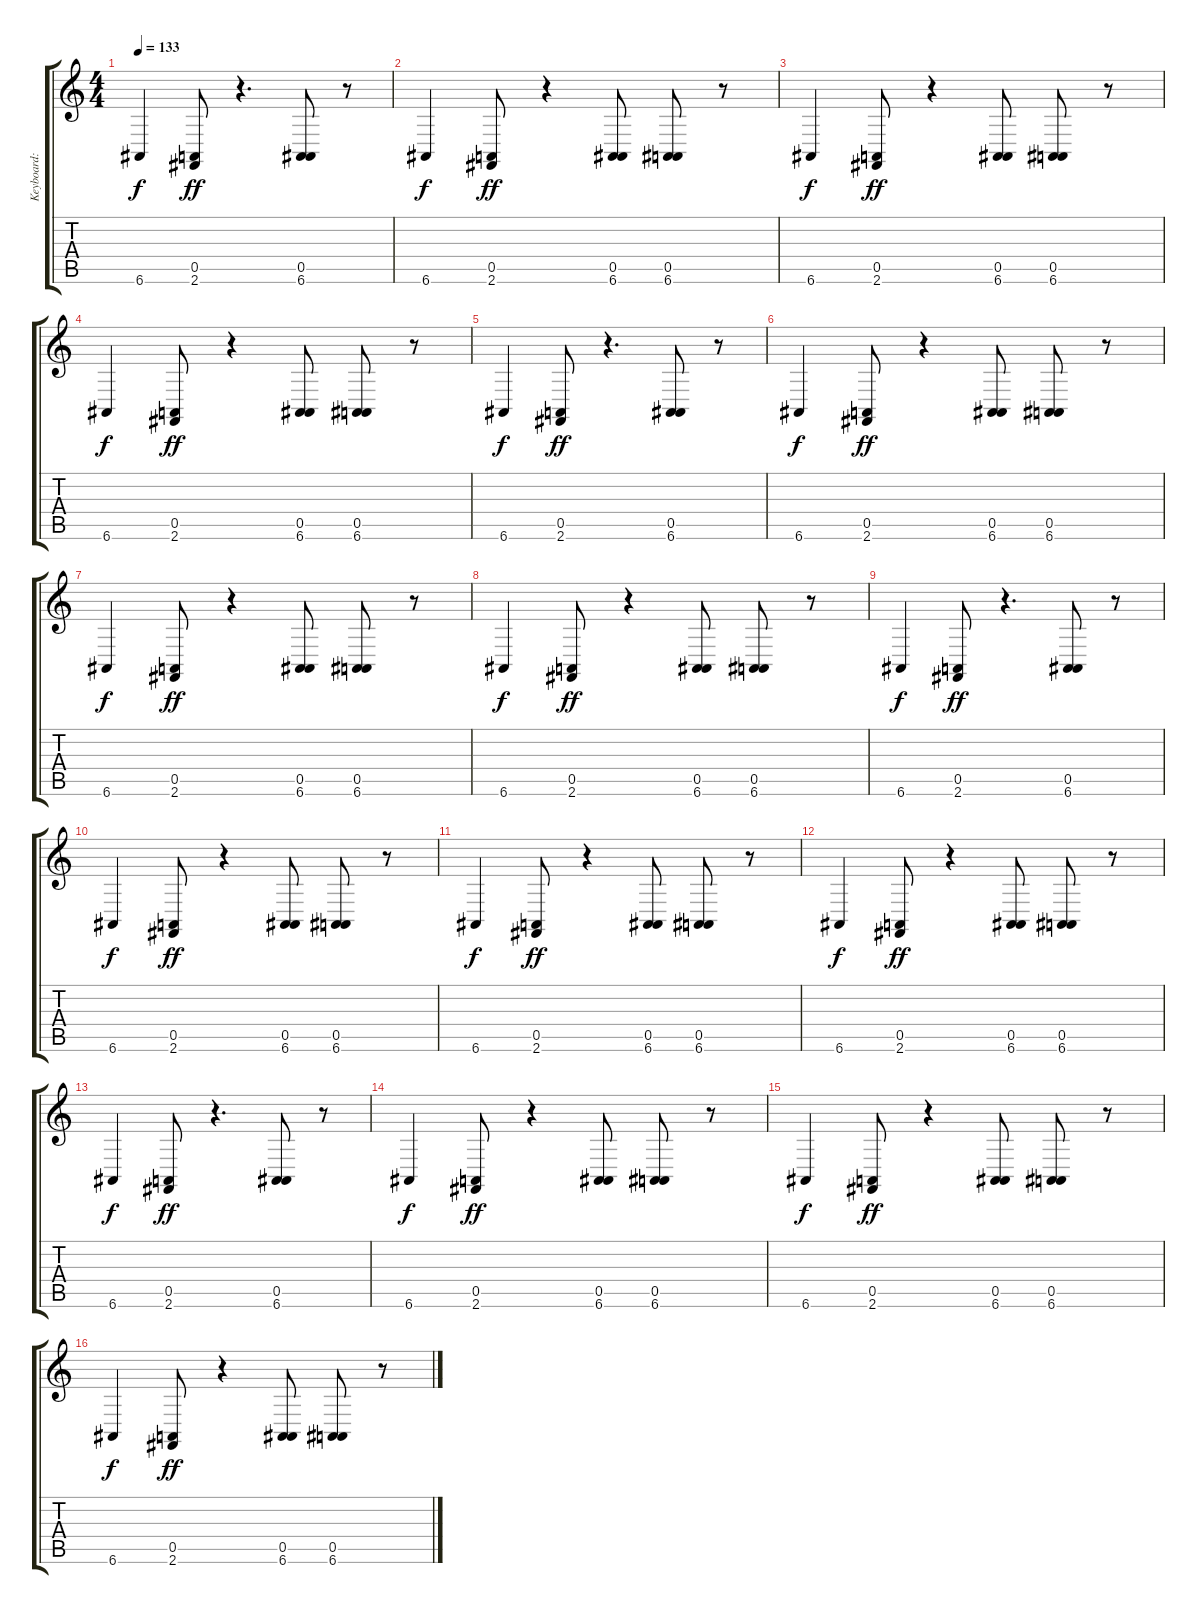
\track ("Keyboard: Chris Pittman" "Keyboard: ") {instrument honkytonkpiano}
\staff {score tabs}
\tuning (E4 B3 G3 D3 A2 E2) {hide}
\ts (4 4)
\tempo 133
\clef g2
\ks c
6.6.4{dy f} (0.5 2.6).8{dy ff} r.4{d} (0.5 6.6).8 r.8 |
6.6.4{dy f} (0.5 2.6).8{dy ff} r.4 (0.5 6.6).8 (0.5 6.6).8 r.8 |
6.6.4{dy f} (0.5 2.6).8{dy ff} r.4 (0.5 6.6).8 (0.5 6.6).8 r.8 |
6.6.4{dy f} (0.5 2.6).8{dy ff} r.4 (0.5 6.6).8 (0.5 6.6).8 r.8 |
6.6.4{dy f} (0.5 2.6).8{dy ff} r.4{d} (0.5 6.6).8 r.8 |
6.6.4{dy f} (0.5 2.6).8{dy ff} r.4 (0.5 6.6).8 (0.5 6.6).8 r.8 |
6.6.4{dy f} (0.5 2.6).8{dy ff} r.4 (0.5 6.6).8 (0.5 6.6).8 r.8 |
6.6.4{dy f} (0.5 2.6).8{dy ff} r.4 (0.5 6.6).8 (0.5 6.6).8 r.8 |
6.6.4{dy f} (0.5 2.6).8{dy ff} r.4{d} (0.5 6.6).8 r.8 |
6.6.4{dy f} (0.5 2.6).8{dy ff} r.4 (0.5 6.6).8 (0.5 6.6).8 r.8 |
6.6.4{dy f} (0.5 2.6).8{dy ff} r.4 (0.5 6.6).8 (0.5 6.6).8 r.8 |
6.6.4{dy f} (0.5 2.6).8{dy ff} r.4 (0.5 6.6).8 (0.5 6.6).8 r.8 |
6.6.4{dy f} (0.5 2.6).8{dy ff} r.4{d} (0.5 6.6).8 r.8 |
6.6.4{dy f} (0.5 2.6).8{dy ff} r.4 (0.5 6.6).8 (0.5 6.6).8 r.8 |
6.6.4{dy f} (0.5 2.6).8{dy ff} r.4 (0.5 6.6).8 (0.5 6.6).8 r.8 |
6.6.4{dy f} (0.5 2.6).8{dy ff} r.4 (0.5 6.6).8 (0.5 6.6).8 r.8
